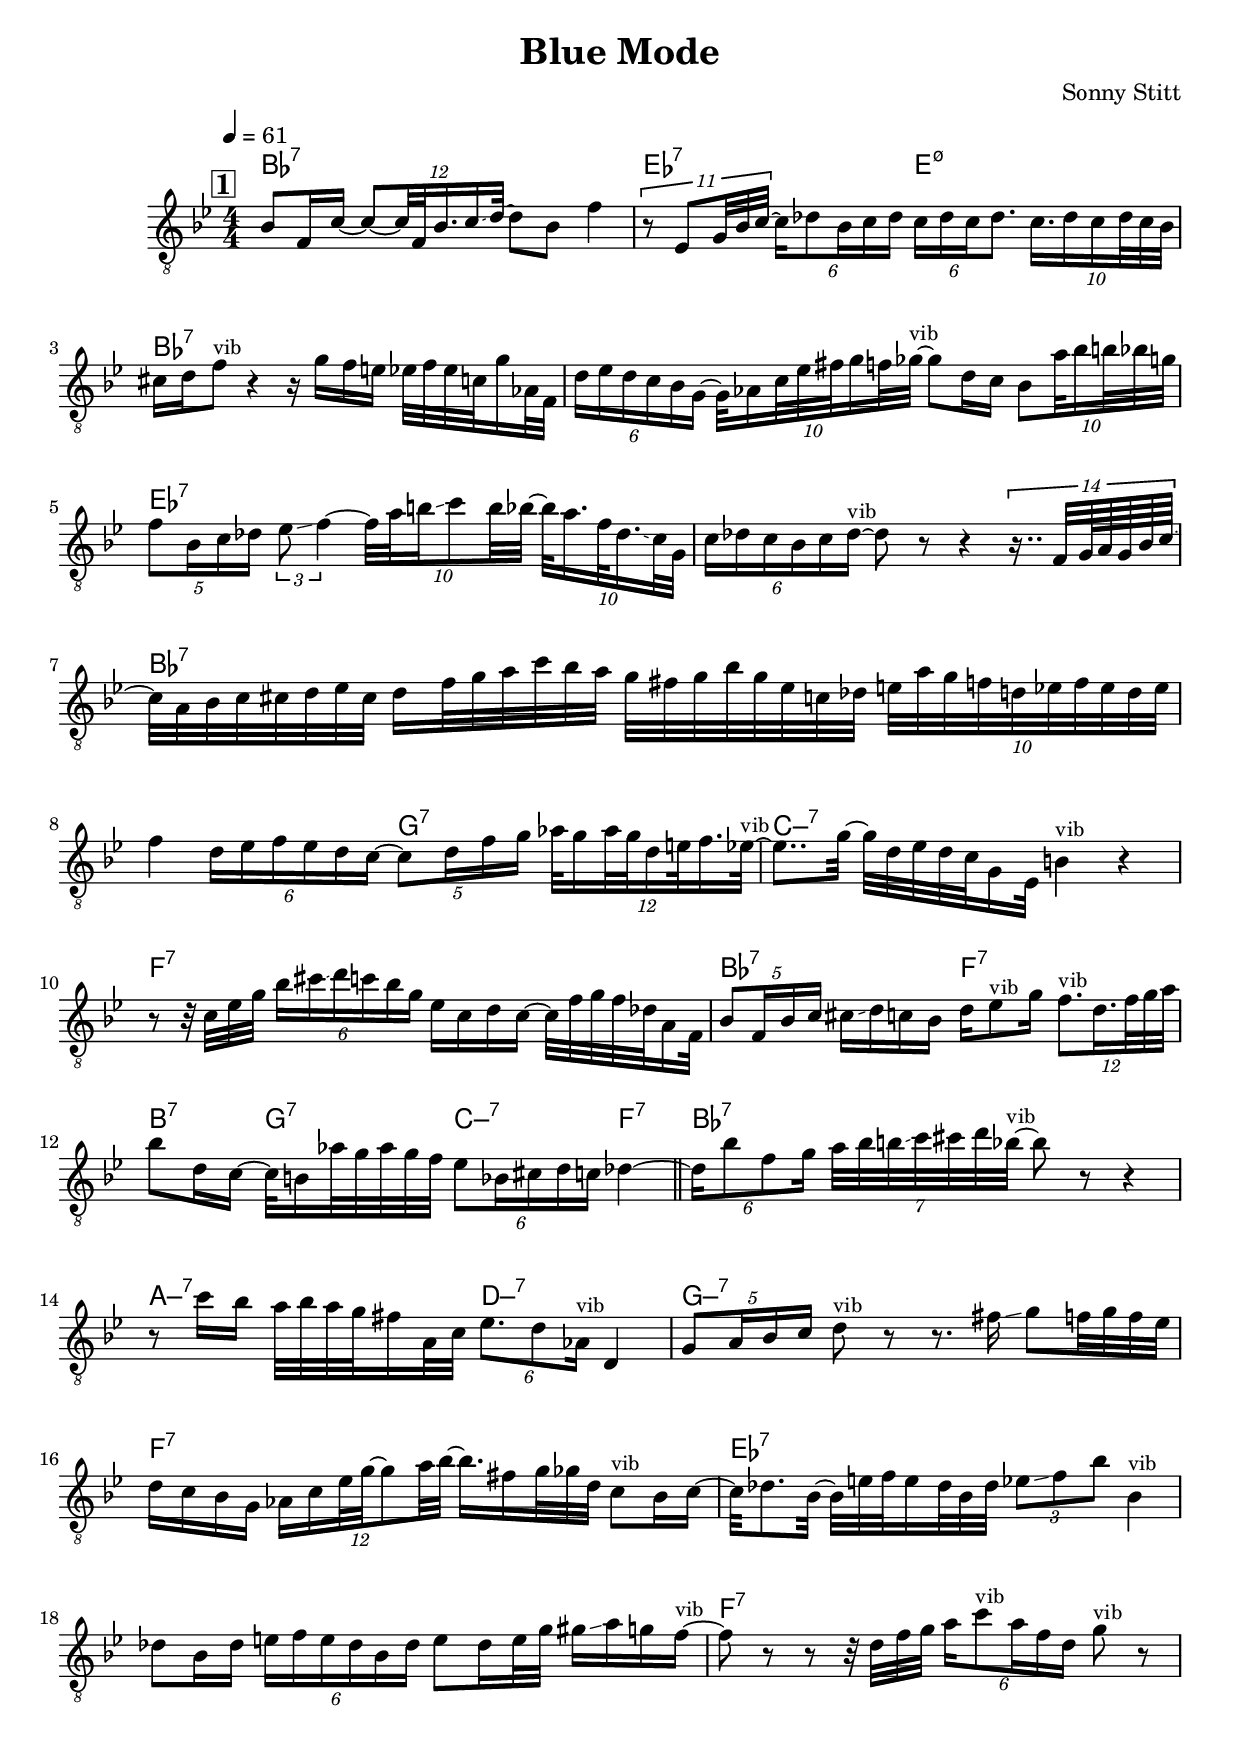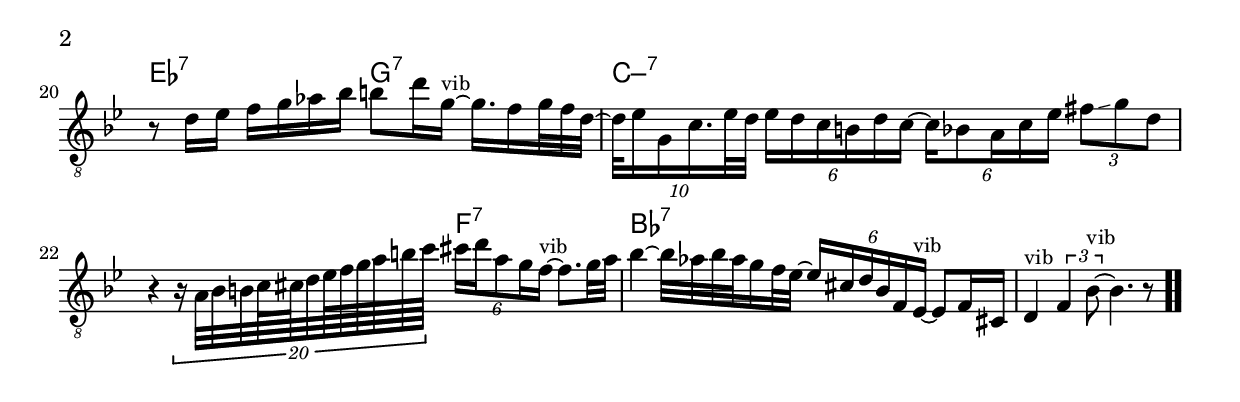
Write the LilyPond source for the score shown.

\version "2.13.2"

#(ly:set-option 'point-and-click #f)

\header {
  title = "Blue Mode"
  composer = "Sonny Stitt"
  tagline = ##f
}
global =
{
    \override Staff.TimeSignature #'style = #'()
    \time 4/4
    \clef "treble_8"
    \key bes \major
    \override Rest #'direction = #'0
    \override MultiMeasureRest #'staff-position = #0
}
\score
{
<<
    \transpose c' c'

    \new ChordNames { \chords {
      \set majorSevenSymbol = \markup { "maj7" }
      \set minorChordModifier = \markup { \char ##x2013 }
      
      | bes1:7 | es2:7 e2:min5-7 | bes1:7 | s1 | es1:7 | s1 | bes1:7 | s2 g2:7 
      | c1:min7 | f1:7 | bes2:7 f2:7 | b4:7 g4:7 c4:min7 f4:7 | bes1:7 | a2:min7 d2:min7 | g1:min7 | f1:7 
      | es1:7 | s1 | f1:7 | es2:7 g2:7 | c1:min7 | s2 f2:7 | bes1:7|
      }
      }

    \new Staff
    <<
    \transpose c' c'

    {
      \global
  		%\override Score.MetronomeMark #'transparent = ##t
  		%\override Score.MetronomeMark #'stencil = ##f
  		
  		\override HorizontalBracket #'direction = #UP
  		\override HorizontalBracket #'bracket-flare = #'(0 . 0)
  		
  		\override TextSpanner #'dash-fraction = #1.0
  		\override TextSpanner #'bound-details #'left #'text = \markup{ \concat{\draw-line #'(0 . -1.0) \draw-line #'(1.0 . 0) }}
  		\override TextSpanner #'bound-details #'right #'text = \markup{ \concat{ \draw-line #'(1.0 . 0) \draw-line #'(0 . -1.0) }}
          \set Score.markFormatter = #format-mark-box-numbers


      \tempo 4 = 61
      \set Score.currentBarNumber = #1
     
      \bar "||" \mark \default bes8 f16 c'16~ \tuplet 12/8 {c'8~ c'32 f32 bes16. c'16\glissando  d'32~} d'8 bes8 f'4 
      | \tuplet 11/8 {r8 es8 g32 bes32 c'32~} \tuplet 6/4 {c'16 des'8 bes16 c'16 des'16} \tuplet 6/4 {c'16 des'16 c'16 des'8.} \tuplet 10/8 {c'16. des'16 c'16 des'32 c'32 bes32} 
      | cis'16 d'16 f'8^\markup{\left-align \small vib} r4 r16 g'16 f'16 e'16 es'32 f'32 es'32 c'32 g'16 aes32 f32 
      | \tuplet 6/4 {d'16 es'16 d'16 c'16 bes16 g16~} \tuplet 10/8 {g32 aes16 c'32 es'32\glissando  fis'32 g'16 f'32\glissando  ges'32~^\markup{\left-align \small vib}} ges'8 d'16 c'16 \tuplet 10/8 {bes8 a'32\glissando  bes'16 b'32 bes'32 g'32} 
      | \tuplet 5/4 {f'8 bes16 c'16 des'16} \tuplet 3/2 {es'8\glissando  f'4~} \tuplet 10/8 {f'32 a'32 b'16\glissando  c''8 b'32 bes'32~} \tuplet 10/8 {bes'32 a'16. f'32 des'16.\glissando  c'32 g32} 
      | \tuplet 6/4 {c'16 des'16 c'16 bes16 c'16 des'16~^\markup{\left-align \small vib}} des'8 r8 r4 \tuplet 14/16 {r16.. f32 g64 a64 g64 bes64 c'64~} 
      | c'32 a32 bes32 c'32 cis'32 d'32 es'32 cis'32 d'16 f'32 g'32 a'32 c''32 bes'32 a'32 g'32 fis'32 g'32 bes'32 g'32 es'32 c'32 des'32 \tuplet 10/8 {e'32 a'32 g'32 f'32 d'32 es'32 f'32 es'32 d'32 es'32} 
      | f'4 \tuplet 6/4 {d'16 es'16 f'16 es'16 d'16 c'16~} \tuplet 5/4 {c'8 d'16 f'16 g'16\glissando } \tuplet 12/8 {aes'32 g'16 aes'32 g'32 d'16 e'32\glissando  f'16. es'32~^\markup{\left-align \small vib}} 
      | es'8.. g'32~ g'32 d'32 es'32 d'32 c'32 g16 es32 b4^\markup{\left-align \small vib} r4 
      | r8 r32 c'32 es'32 g'32 \tuplet 6/4 {bes'16 cis''16\glissando  d''16 c''16 bes'16 g'16} es'16 c'16 d'16 c'16~ c'32 f'32 g'32 f'32 des'32 a16 f32 
      | \tuplet 5/4 {bes8 f16 bes16 c'16} cis'16\glissando  d'16 c'16 bes16 d'16 es'8^\markup{\left-align \small vib} g'16 \tuplet 12/8 {f'8.^\markup{\left-align \small vib} d'16. f'32 g'32 a'32} 
      | bes'8 d'16 c'16~ c'32 b16 aes'32 g'32 aes'32 g'32 f'32 \tuplet 6/4 {es'8 bes16 cis'16 d'16 c'16\glissando } des'4~ 
      \bar "||" \tuplet 6/4 {des'16 bes'8 f'8 g'16} \tuplet 7/8 {a'32 bes'32 b'32\glissando  c''32 cis''32 d''32 bes'32~^\markup{\left-align \small vib}} bes'8 r8 r4 
      | r8 c''16 bes'16 a'32 bes'32 a'32 g'32 fis'16 a32 c'32 \tuplet 6/4 {es'8. d'8 aes16^\markup{\left-align \small vib}} d4 
      | \tuplet 5/4 {g8 a16 bes16 c'16} d'8^\markup{\left-align \small vib} r8 r8. fis'16\glissando  g'8 f'32 g'32 f'32 es'32 
      | d'16 c'16 bes16 g16 \tuplet 12/8 {aes16 c'16 es'32 g'32~ g'8 a'32\glissando  bes'32~} bes'16. fis'16 g'32 ges'32 d'32 c'8^\markup{\left-align \small vib} bes16 c'16~ 
      | c'32 des'8. bes32~ bes32 e'32 f'32 e'16 des'32 bes32 des'32 \tuplet 3/2 {es'8\glissando  f'8 bes'8} bes4^\markup{\left-align \small vib} 
      | des'8 bes16 des'16 \tuplet 6/4 {e'16 f'16 e'16 des'16 bes16 des'16} e'8 des'16 e'32 g'32 gis'16\glissando  a'16 g'16 f'16~^\markup{\left-align \small vib} 
      | f'8 r8 r8 r32 d'32 f'32 g'32 \tuplet 6/4 {a'16 c''8^\markup{\left-align \small vib} a'16 f'16 d'16} g'8^\markup{\left-align \small vib} r8 
      | r8 d'16 es'16 f'16 g'16 aes'16 bes'16\glissando  b'8 d''16 g'16~^\markup{\left-align \small vib} g'16. f'16 g'32 f'32 d'32~ 
      | \tuplet 10/8 {d'32 es'16 g16 c'16. es'32 d'32} \tuplet 6/4 {es'16 d'16 c'16 b16 d'16 c'16~} \tuplet 6/4 {c'16 bes8 a16 c'16 es'16} \tuplet 3/2 {fis'8\glissando  g'8 d'8} 
      | r4 \tuplet 20/16 {r16 a32 bes32 b32 c'64\glissando  cis'64 d'32 es'64 f'64 g'64 a'64 b'64 c''64} \tuplet 6/4 {cis''16 d''16 a'8 g'16 f'16~^\markup{\left-align \small vib}} f'8. g'32 a'32 
      | bes'4~ bes'32 aes'32 bes'32 aes'32 g'16 f'32 es'32~ \tuplet 6/4 {es'16 cis'16\glissando  d'16 bes16 f16 es16~^\markup{\left-align \small vib}} es8 f16 cis16 
      | d4^\markup{\left-align \small vib} \tuplet 3/2 {f4 bes8~^\markup{\left-align \small vib}} bes4. r8\bar  ".."
    }
    >>
>>    
}
